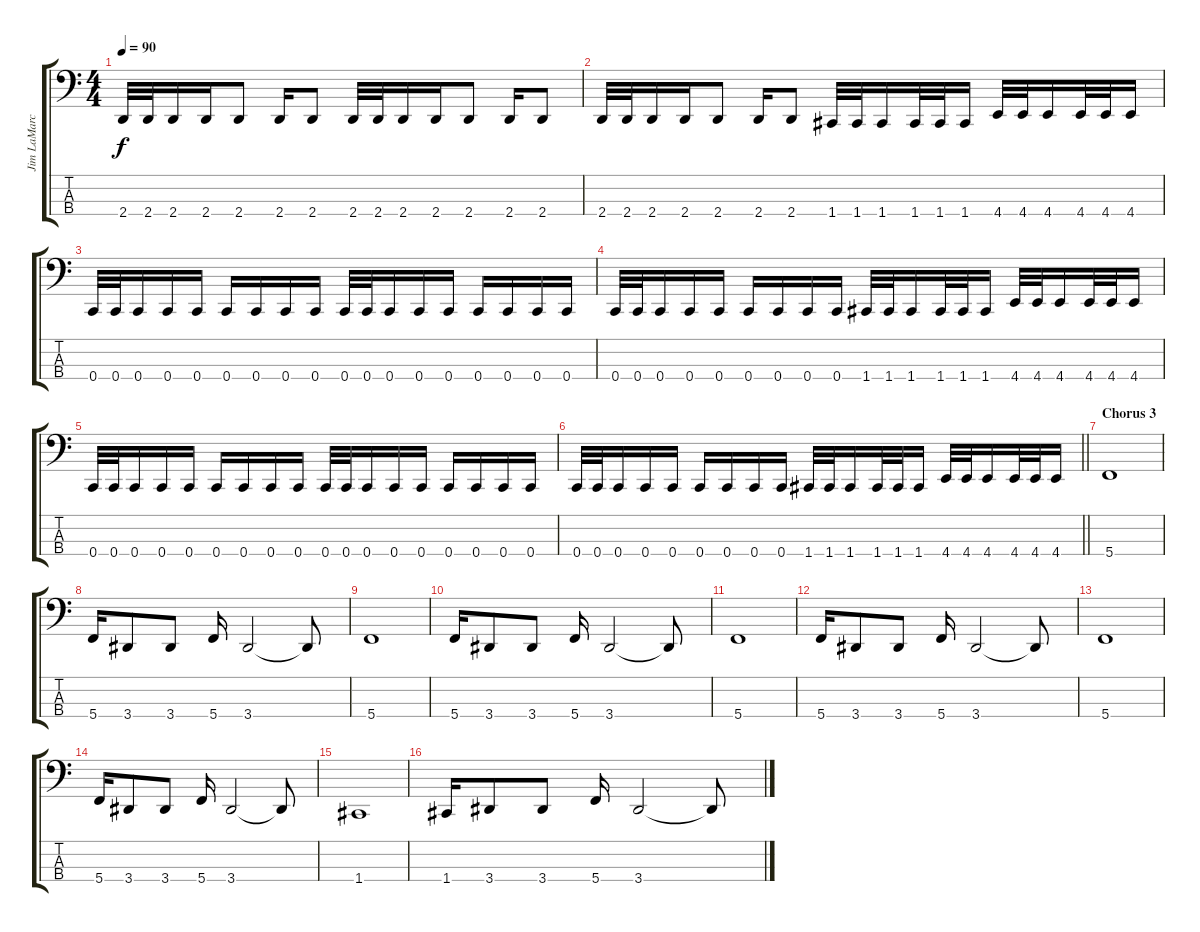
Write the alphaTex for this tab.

\track ("Jim LaMarca" "Jim LaMarc") {instrument electricbasspick}
\staff {score tabs}
\tuning (F2 C2 G1 C1) {hide}
\ts (4 4)
\tempo 90
\clef f4
\ks c
2.4.32{dy f} 2.4.32 2.4.16 2.4.16 2.4.8 2.4.16 2.4.8 2.4.32 2.4.32 2.4.16 2.4.16 2.4.8 2.4.16 2.4.8 |
2.4.32 2.4.32 2.4.16 2.4.16 2.4.8 2.4.16 2.4.8 1.4.32 1.4.32 1.4.16 1.4.32 1.4.32 1.4.16 4.4.32 4.4.32 4.4.16 4.4.32 4.4.32 4.4.16 |
0.4.32 0.4.32 0.4.16 0.4.16 0.4.16 0.4.16 0.4.16 0.4.16 0.4.16 0.4.32 0.4.32 0.4.16 0.4.16 0.4.16 0.4.16 0.4.16 0.4.16 0.4.16 |
0.4.32 0.4.32 0.4.16 0.4.16 0.4.16 0.4.16 0.4.16 0.4.16 0.4.16 1.4.32 1.4.32 1.4.16 1.4.32 1.4.32 1.4.16 4.4.32 4.4.32 4.4.16 4.4.32 4.4.32 4.4.16 |
0.4.32 0.4.32 0.4.16 0.4.16 0.4.16 0.4.16 0.4.16 0.4.16 0.4.16 0.4.32 0.4.32 0.4.16 0.4.16 0.4.16 0.4.16 0.4.16 0.4.16 0.4.16 |
\barLineRight lightlight
0.4.32 0.4.32 0.4.16 0.4.16 0.4.16 0.4.16 0.4.16 0.4.16 0.4.16 1.4.32 1.4.32 1.4.16 1.4.32 1.4.32 1.4.16 4.4.32 4.4.32 4.4.16 4.4.32 4.4.32 4.4.16 |
\section ("" "Chorus 3")
5.4.1 |
5.4.16 3.4.8 3.4.8 5.4.16 3.4.2 3.4{t}.8 |
5.4.1 |
5.4.16 3.4.8 3.4.8 5.4.16 3.4.2 3.4{t}.8 |
5.4.1 |
5.4.16 3.4.8 3.4.8 5.4.16 3.4.2 3.4{t}.8 |
5.4.1 |
5.4.16 3.4.8 3.4.8 5.4.16 3.4.2 3.4{t}.8 |
1.4.1 |
1.4.16 3.4.8 3.4.8 5.4.16 3.4.2 3.4{t}.8
